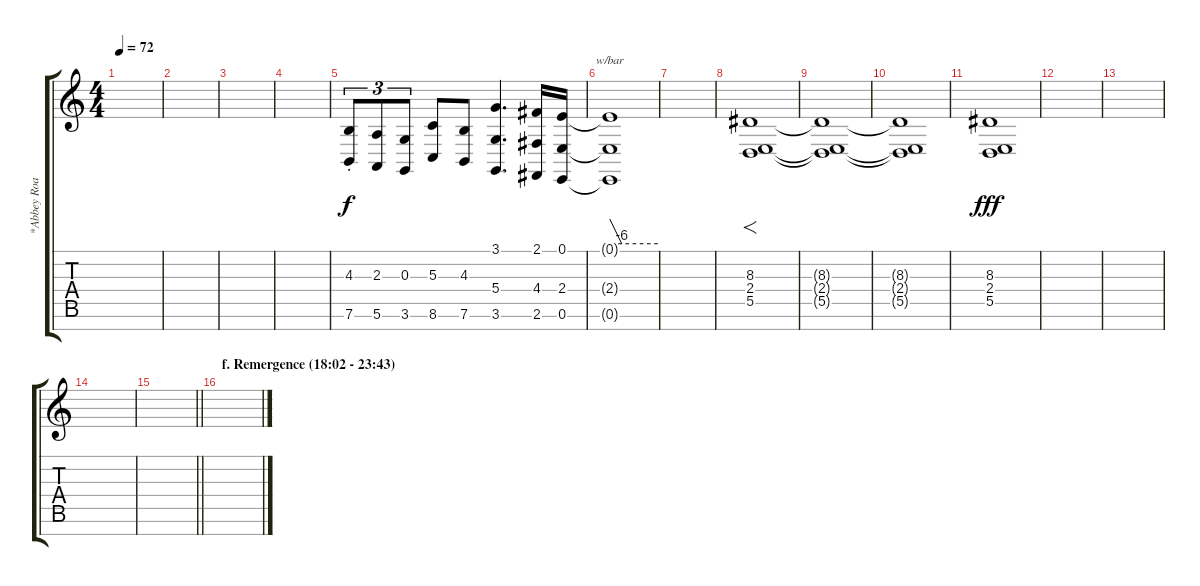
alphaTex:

\track ("*Abbey Road Orchestra* Brass I" "*Abbey Roa") {instrument trombone}
\staff {score tabs}
\tuning (E4 B3 G3 D3 A2 E2 B1) {hide}
\ts (4 4)
\tempo 72
\clef g2
\ks c
|
|
|
|
(4.3{st} 7.6{st}).8{tu (3 2)} (2.3 5.6).8{tu (3 2)} (0.3 3.6).8{tu (3 2)} (5.3 8.6).8 (4.3 7.6).8 (3.1 5.4 3.6).4{d} (2.1 4.4 2.6).16 (0.1 2.4 0.6).16 |
(0.1{t} 2.4{t} 0.6{t}).1{tbe (custom default 0 0 15 -24 60 -24)} |
|
(8.3 2.4 5.5).1{f} |
(8.3{t} 2.4{t} 5.5{t}).1 |
(8.3{t} 2.4{t} 5.5{t}).1 |
(8.3 2.4 5.5).1{dy fff} |
|
|
|
\barLineRight lightlight
|
\section ("" "f. Remergence (18:02 - 23:43) ")
